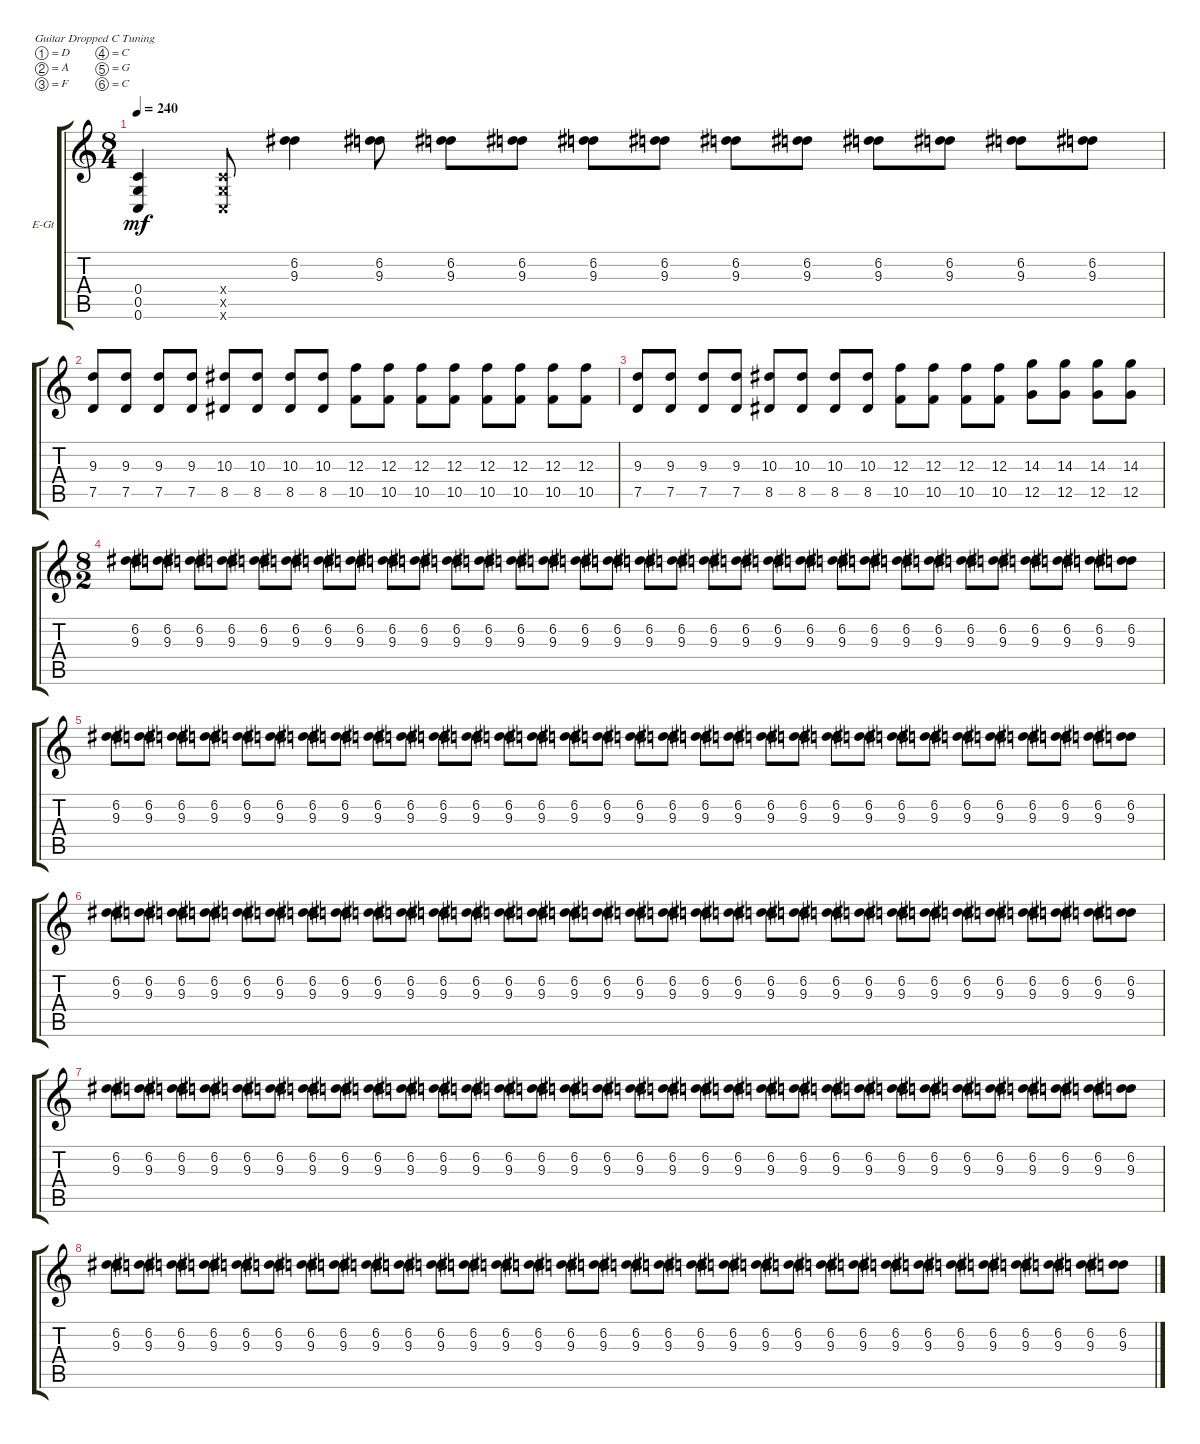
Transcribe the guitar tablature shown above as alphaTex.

\defaultSystemsLayout 4
\bracketExtendMode groupsimilarinstruments
\firstSystemTrackNameOrientation horizontal
\otherSystemsTrackNameOrientation horizontal
\track ("Gajic" "E-Gt") {instrument distortionguitar}
\staff {score tabs}
\tuning (D4 A3 F3 C3 G2 C2)
\ts (8 4)
\tempo 240
\clef g2
\ks c
(0.6 0.5 0.4).4{dy mf} (0.6{x} 0.5{x} 0.4{x}).8 (9.3 6.2).4 (9.3 6.2).8 (9.3 6.2).8 (9.3 6.2).8 (9.3 6.2).8 (9.3 6.2).8 (9.3 6.2).8 (9.3 6.2).8 (9.3 6.2).8 (9.3 6.2).8 (9.3 6.2).8 (9.3 6.2).8 |
(7.5 9.3).8 (7.5 9.3).8 (7.5 9.3).8 (7.5 9.3).8 (8.5 10.3).8 (8.5 10.3).8 (8.5 10.3).8 (8.5 10.3).8 (10.5 12.3).8 (10.5 12.3).8 (10.5 12.3).8 (10.5 12.3).8 (10.5 12.3).8 (10.5 12.3).8 (10.5 12.3).8 (10.5 12.3).8 |
(7.5 9.3).8 (7.5 9.3).8 (7.5 9.3).8 (7.5 9.3).8 (8.5 10.3).8 (8.5 10.3).8 (8.5 10.3).8 (8.5 10.3).8 (10.5 12.3).8 (10.5 12.3).8 (10.5 12.3).8 (10.5 12.3).8 (12.5 14.3).8 (12.5 14.3).8 (12.5 14.3).8 (12.5 14.3).8 |
\ts (8 2)
(9.3 6.2).8 (9.3 6.2).8 (9.3 6.2).8 (9.3 6.2).8 (9.3 6.2).8 (9.3 6.2).8 (9.3 6.2).8 (9.3 6.2).8 (9.3 6.2).8 (9.3 6.2).8 (9.3 6.2).8 (9.3 6.2).8 (9.3 6.2).8 (9.3 6.2).8 (9.3 6.2).8 (9.3 6.2).8 (9.3 6.2).8 (9.3 6.2).8 (9.3 6.2).8 (9.3 6.2).8 (9.3 6.2).8 (9.3 6.2).8 (9.3 6.2).8 (9.3 6.2).8 (9.3 6.2).8 (9.3 6.2).8 (9.3 6.2).8 (9.3 6.2).8 (9.3 6.2).8 (9.3 6.2).8 (9.3 6.2).8 (9.3 6.2).8 |
(9.3 6.2).8 (9.3 6.2).8 (9.3 6.2).8 (9.3 6.2).8 (9.3 6.2).8 (9.3 6.2).8 (9.3 6.2).8 (9.3 6.2).8 (9.3 6.2).8 (9.3 6.2).8 (9.3 6.2).8 (9.3 6.2).8 (9.3 6.2).8 (9.3 6.2).8 (9.3 6.2).8 (9.3 6.2).8 (9.3 6.2).8 (9.3 6.2).8 (9.3 6.2).8 (9.3 6.2).8 (9.3 6.2).8 (9.3 6.2).8 (9.3 6.2).8 (9.3 6.2).8 (9.3 6.2).8 (9.3 6.2).8 (9.3 6.2).8 (9.3 6.2).8 (9.3 6.2).8 (9.3 6.2).8 (9.3 6.2).8 (9.3 6.2).8 |
(9.3 6.2).8 (9.3 6.2).8 (9.3 6.2).8 (9.3 6.2).8 (9.3 6.2).8 (9.3 6.2).8 (9.3 6.2).8 (9.3 6.2).8 (9.3 6.2).8 (9.3 6.2).8 (9.3 6.2).8 (9.3 6.2).8 (9.3 6.2).8 (9.3 6.2).8 (9.3 6.2).8 (9.3 6.2).8 (9.3 6.2).8 (9.3 6.2).8 (9.3 6.2).8 (9.3 6.2).8 (9.3 6.2).8 (9.3 6.2).8 (9.3 6.2).8 (9.3 6.2).8 (9.3 6.2).8 (9.3 6.2).8 (9.3 6.2).8 (9.3 6.2).8 (9.3 6.2).8 (9.3 6.2).8 (9.3 6.2).8 (9.3 6.2).8 |
(9.3 6.2).8 (9.3 6.2).8 (9.3 6.2).8 (9.3 6.2).8 (9.3 6.2).8 (9.3 6.2).8 (9.3 6.2).8 (9.3 6.2).8 (9.3 6.2).8 (9.3 6.2).8 (9.3 6.2).8 (9.3 6.2).8 (9.3 6.2).8 (9.3 6.2).8 (9.3 6.2).8 (9.3 6.2).8 (9.3 6.2).8 (9.3 6.2).8 (9.3 6.2).8 (9.3 6.2).8 (9.3 6.2).8 (9.3 6.2).8 (9.3 6.2).8 (9.3 6.2).8 (9.3 6.2).8 (9.3 6.2).8 (9.3 6.2).8 (9.3 6.2).8 (9.3 6.2).8 (9.3 6.2).8 (9.3 6.2).8 (9.3 6.2).8 |
(9.3 6.2).8 (9.3 6.2).8 (9.3 6.2).8 (9.3 6.2).8 (9.3 6.2).8 (9.3 6.2).8 (9.3 6.2).8 (9.3 6.2).8 (9.3 6.2).8 (9.3 6.2).8 (9.3 6.2).8 (9.3 6.2).8 (9.3 6.2).8 (9.3 6.2).8 (9.3 6.2).8 (9.3 6.2).8 (9.3 6.2).8 (9.3 6.2).8 (9.3 6.2).8 (9.3 6.2).8 (9.3 6.2).8 (9.3 6.2).8 (9.3 6.2).8 (9.3 6.2).8 (9.3 6.2).8 (9.3 6.2).8 (9.3 6.2).8 (9.3 6.2).8 (9.3 6.2).8 (9.3 6.2).8 (9.3 6.2).8 (9.3 6.2).8
